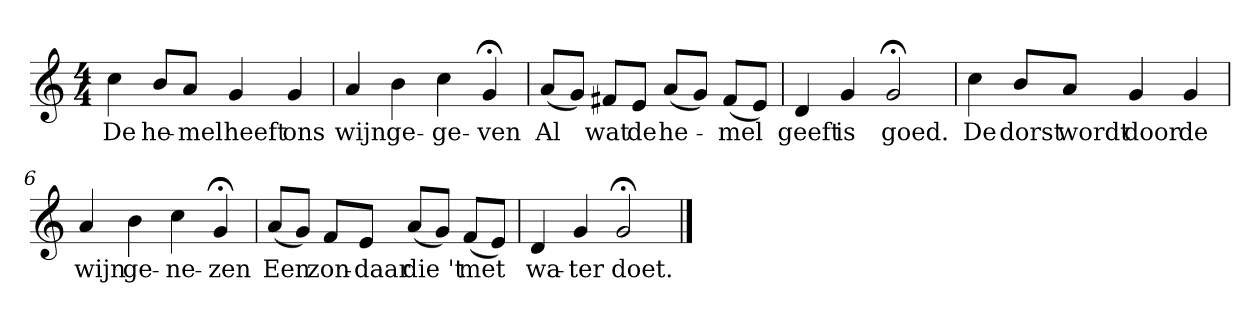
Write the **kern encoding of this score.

**kern	**text
*part1	*part1
*staff1	*staff1
*k[]	*
*C:	*
*M4/4	*
*MM120	*
=1	=1
4cc	De
8bL	he-
8aJ	-mel
4g	heeft
4g	ons
=2	=2
4a	wijn
4b	ge-
4cc	-ge-
4g;<	-ven
=3	=3
(8aL	Al
8gJ)	.
8f#XL	wat
8eJ	de
(8aL	he-
8gJ)	.
(8f#L	-mel
8eJ)	.
=4	=4
4d	geeft
4g	is
2g;<	goed.
=5	=5
4cc	De
8bL	dorst
8aJ	wordt
4g	door
4g	de
=6	=6
4a	wijn
4b	ge-
4cc	-ne-
4g;<	-zen
=7	=7
(8aL	Een
8gJ)	.
8fL	zon-
8eJ	-daar
(8aL	die 't
8gJ)	.
(8fL	met
8eJ)	.
=8	=8
4d	wa-
4g	-ter
2g;<	doet.
==	==
*-	*-
